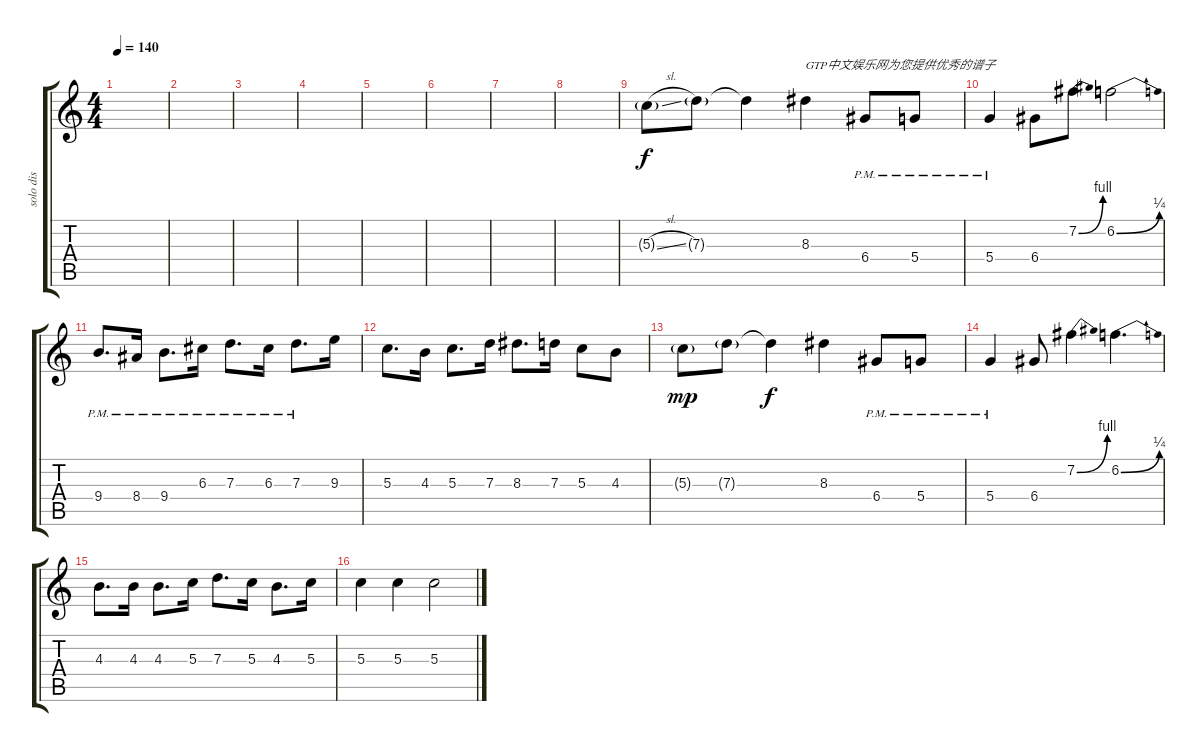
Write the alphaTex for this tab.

\track ("solo dis" "solo dis") {instrument distortionguitar}
\staff {score tabs}
\tuning (E4 B3 G3 D3 A2 E2) {hide}
\ts (4 4)
\tempo 140
\clef g2
\ks c
|
|
|
|
|
|
|
|
5.3{sl g}.8 7.3{g}.8 7.3{t}.4{dy f} 8.3.4{txt "GTP中文娱乐网为您提供优秀的谱子"} 6.4{pm}.8 5.4{pm}.8 |
5.4{pm}.4 6.4.8 7.2{be (bend 0 0 60 4)}.8 6.2{be (bend 0 0 60 1)}.2 |
9.4{pm}.8{d} 8.4{pm}.16 9.4{pm}.8{d} 6.3{pm}.16 7.3{pm}.8{d} 6.3{pm}.16 7.3{pm}.8{d} 9.3.16 |
5.3.8{d} 4.3.16 5.3.8{d} 7.3.16 8.3.8{d} 7.3.16 5.3.8 4.3.8 |
5.3{g}.8{dy mp} 7.3{g}.8 7.3{t}.4{dy f} 8.3.4 6.4{pm}.8 5.4{pm}.8 |
5.4{pm}.4 6.4.8 7.2{be (bend 0 0 60 4)}.4 6.2{be (bend 0 0 60 1)}.4{d} |
4.3.8{d} 4.3.16 4.3.8{d} 5.3.16 7.3.8{d} 5.3.16 4.3.8{d} 5.3.16 |
5.3.4 5.3.4 5.3.2
